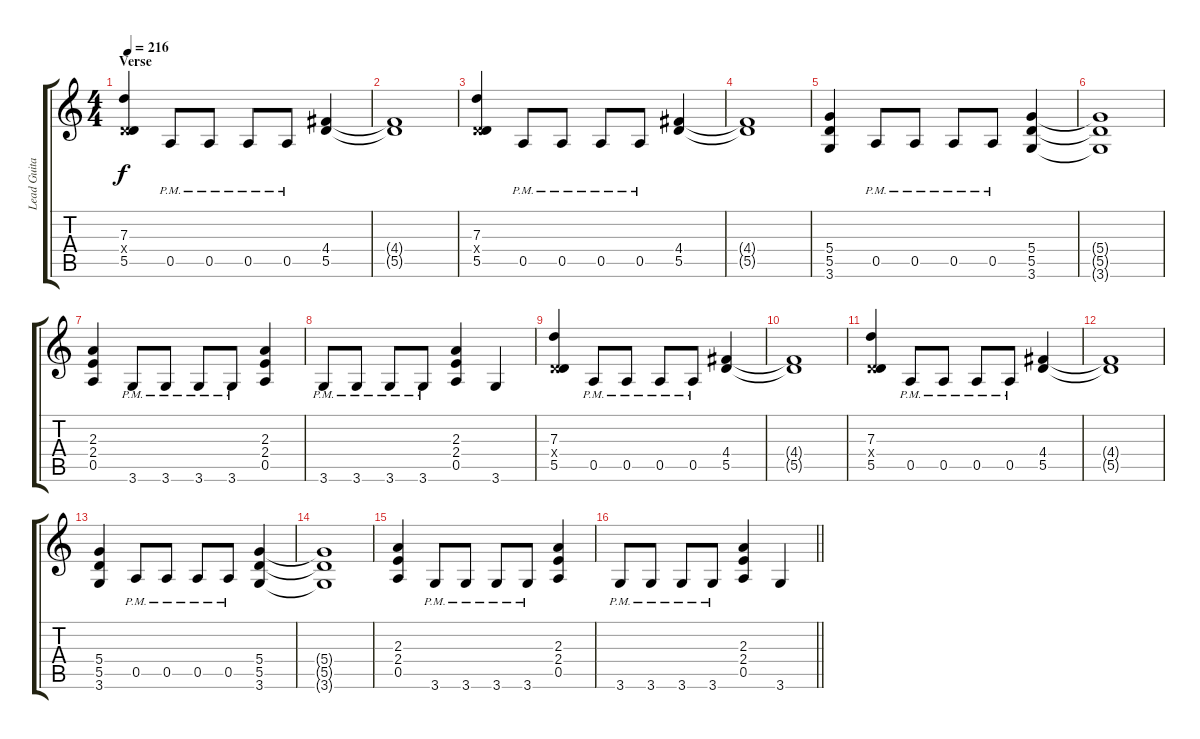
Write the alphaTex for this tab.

\track ("Lead Guitar" "Lead Guita") {instrument distortionguitar}
\staff {score tabs}
\tuning (E4 B3 G3 D3 A2 E2) {hide}
\ts (4 4)
\section ("" "Verse")
\tempo 216
\clef g2
\ks c
(7.3 0.4{x} 5.5).4{dy f} 0.5{pm}.8 0.5{pm}.8 0.5{pm}.8 0.5{pm}.8 (4.4 5.5).4 |
(4.4{t} 5.5{t}).1 |
(7.3 0.4{x} 5.5).4 0.5{pm}.8 0.5{pm}.8 0.5{pm}.8 0.5{pm}.8 (4.4 5.5).4 |
(4.4{t} 5.5{t}).1 |
(5.4 5.5 3.6).4 0.5{pm}.8 0.5{pm}.8 0.5{pm}.8 0.5{pm}.8 (5.4 5.5 3.6).4 |
(5.4{t} 5.5{t} 3.6{t}).1 |
(2.3 2.4 0.5).4 3.6{pm}.8 3.6{pm}.8 3.6{pm}.8 3.6{pm}.8 (2.3 2.4 0.5).4 |
3.6{pm}.8 3.6{pm}.8 3.6{pm}.8 3.6{pm}.8 (2.3 2.4 0.5).4 3.6.4 |
(7.3 0.4{x} 5.5).4 0.5{pm}.8 0.5{pm}.8 0.5{pm}.8 0.5{pm}.8 (4.4 5.5).4 |
(4.4{t} 5.5{t}).1 |
(7.3 0.4{x} 5.5).4 0.5{pm}.8 0.5{pm}.8 0.5{pm}.8 0.5{pm}.8 (4.4 5.5).4 |
(4.4{t} 5.5{t}).1 |
(5.4 5.5 3.6).4 0.5{pm}.8 0.5{pm}.8 0.5{pm}.8 0.5{pm}.8 (5.4 5.5 3.6).4 |
(5.4{t} 5.5{t} 3.6{t}).1 |
(2.3 2.4 0.5).4 3.6{pm}.8 3.6{pm}.8 3.6{pm}.8 3.6{pm}.8 (2.3 2.4 0.5).4 |
\barLineRight lightlight
3.6{pm}.8 3.6{pm}.8 3.6{pm}.8 3.6{pm}.8 (2.3 2.4 0.5).4 3.6.4
